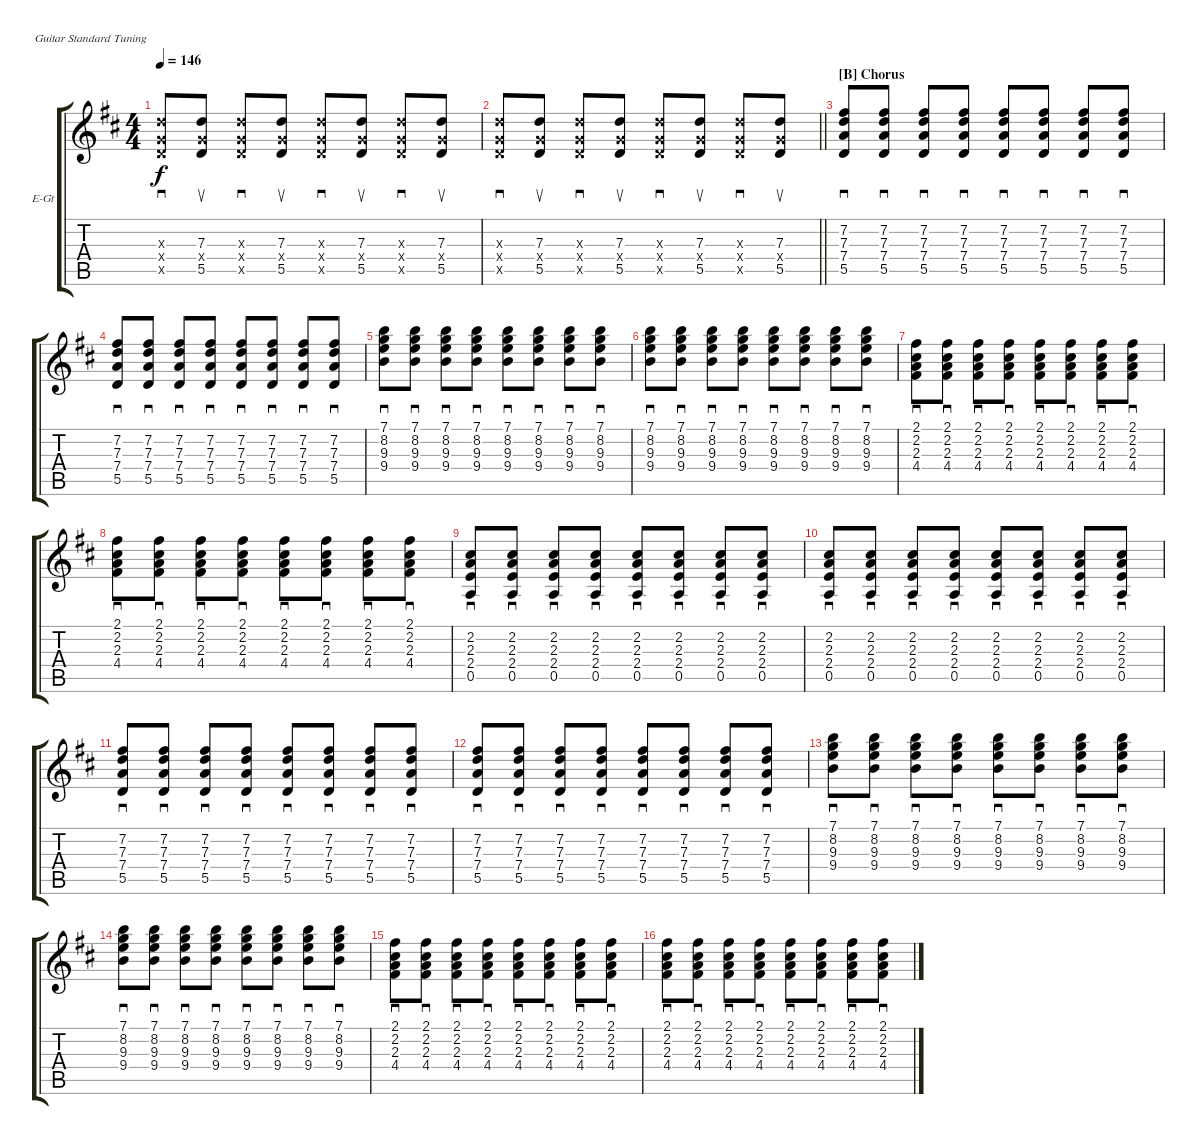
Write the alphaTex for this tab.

\bracketExtendMode groupsimilarinstruments
\firstSystemTrackNameOrientation horizontal
\otherSystemsTrackNameOrientation horizontal
\track ("Nick Valensi" "E-Gt") {instrument overdrivenguitar}
\staff {score tabs}
\tuning (E4 B3 G3 D3 A2 E2)
\ts (4 4)
\tempo 146
\clef g2
\ks d
(7.3{x} 5.4{x} 5.5{x}).8{sd dy f} (7.3 5.4{x} 5.5).8{su} (7.3{x} 5.4{x} 5.5{x}).8{sd} (7.3 5.4{x} 5.5).8{su} (7.3{x} 5.4{x} 5.5{x}).8{sd} (7.3 5.4{x} 5.5).8{su} (7.3{x} 5.4{x} 5.5{x}).8{sd} (7.3 5.4{x} 5.5).8{su} |
\barLineRight lightlight
(7.3{x} 5.4{x} 5.5{x}).8{sd} (7.3 5.4{x} 5.5).8{su} (7.3{x} 5.4{x} 5.5{x}).8{sd} (7.3 5.4{x} 5.5).8{su} (7.3{x} 5.4{x} 5.5{x}).8{sd} (7.3 5.4{x} 5.5).8{su} (7.3{x} 5.4{x} 5.5{x}).8{sd} (7.3 5.4{x} 5.5).8{su} |
\section ("B" "Chorus")
(7.2 7.3 7.4 5.5).8{sd} (7.2 7.3 7.4 5.5).8{sd} (7.2 7.3 7.4 5.5).8{sd} (7.2 7.3 7.4 5.5).8{sd} (7.2 7.3 7.4 5.5).8{sd} (7.2 7.3 7.4 5.5).8{sd} (7.2 7.3 7.4 5.5).8{sd} (7.2 7.3 7.4 5.5).8{sd} |
(7.2 7.3 7.4 5.5).8{sd} (7.2 7.3 7.4 5.5).8{sd} (7.2 7.3 7.4 5.5).8{sd} (7.2 7.3 7.4 5.5).8{sd} (7.2 7.3 7.4 5.5).8{sd} (7.2 7.3 7.4 5.5).8{sd} (7.2 7.3 7.4 5.5).8{sd} (7.2 7.3 7.4 5.5).8{sd} |
(8.2 9.3 9.4 7.1).8{sd} (8.2 9.3 9.4 7.1).8{sd} (8.2 9.3 9.4 7.1).8{sd} (8.2 9.3 9.4 7.1).8{sd} (8.2 9.3 9.4 7.1).8{sd} (8.2 9.3 9.4 7.1).8{sd} (8.2 9.3 9.4 7.1).8{sd} (8.2 9.3 9.4 7.1).8{sd} |
(8.2 9.3 9.4 7.1).8{sd} (8.2 9.3 9.4 7.1).8{sd} (8.2 9.3 9.4 7.1).8{sd} (8.2 9.3 9.4 7.1).8{sd} (8.2 9.3 9.4 7.1).8{sd} (8.2 9.3 9.4 7.1).8{sd} (8.2 9.3 9.4 7.1).8{sd} (8.2 9.3 9.4 7.1).8{sd} |
(2.2 2.3 4.4 2.1).8{sd} (2.2 2.3 4.4 2.1).8{sd} (2.2 2.3 4.4 2.1).8{sd} (2.2 2.3 4.4 2.1).8{sd} (2.2 2.3 4.4 2.1).8{sd} (2.2 2.3 4.4 2.1).8{sd} (2.2 2.3 4.4 2.1).8{sd} (2.2 2.3 4.4 2.1).8{sd} |
(2.2 2.3 4.4 2.1).8{sd} (2.2 2.3 4.4 2.1).8{sd} (2.2 2.3 4.4 2.1).8{sd} (2.2 2.3 4.4 2.1).8{sd} (2.2 2.3 4.4 2.1).8{sd} (2.2 2.3 4.4 2.1).8{sd} (2.2 2.3 4.4 2.1).8{sd} (2.2 2.3 4.4 2.1).8{sd} |
(2.2 2.3 2.4 0.5).8{sd} (2.2 2.3 2.4 0.5).8{sd} (2.2 2.3 2.4 0.5).8{sd} (2.2 2.3 2.4 0.5).8{sd} (2.2 2.3 2.4 0.5).8{sd} (2.2 2.3 2.4 0.5).8{sd} (2.2 2.3 2.4 0.5).8{sd} (2.2 2.3 2.4 0.5).8{sd} |
(2.2 2.3 2.4 0.5).8{sd} (2.2 2.3 2.4 0.5).8{sd} (2.2 2.3 2.4 0.5).8{sd} (2.2 2.3 2.4 0.5).8{sd} (2.2 2.3 2.4 0.5).8{sd} (2.2 2.3 2.4 0.5).8{sd} (2.2 2.3 2.4 0.5).8{sd} (2.2 2.3 2.4 0.5).8{sd} |
(7.2 7.3 7.4 5.5).8{sd} (7.2 7.3 7.4 5.5).8{sd} (7.2 7.3 7.4 5.5).8{sd} (7.2 7.3 7.4 5.5).8{sd} (7.2 7.3 7.4 5.5).8{sd} (7.2 7.3 7.4 5.5).8{sd} (7.2 7.3 7.4 5.5).8{sd} (7.2 7.3 7.4 5.5).8{sd} |
(7.2 7.3 7.4 5.5).8{sd} (7.2 7.3 7.4 5.5).8{sd} (7.2 7.3 7.4 5.5).8{sd} (7.2 7.3 7.4 5.5).8{sd} (7.2 7.3 7.4 5.5).8{sd} (7.2 7.3 7.4 5.5).8{sd} (7.2 7.3 7.4 5.5).8{sd} (7.2 7.3 7.4 5.5).8{sd} |
(8.2 9.3 9.4 7.1).8{sd} (8.2 9.3 9.4 7.1).8{sd} (8.2 9.3 9.4 7.1).8{sd} (8.2 9.3 9.4 7.1).8{sd} (8.2 9.3 9.4 7.1).8{sd} (8.2 9.3 9.4 7.1).8{sd} (8.2 9.3 9.4 7.1).8{sd} (8.2 9.3 9.4 7.1).8{sd} |
(8.2 9.3 9.4 7.1).8{sd} (8.2 9.3 9.4 7.1).8{sd} (8.2 9.3 9.4 7.1).8{sd} (8.2 9.3 9.4 7.1).8{sd} (8.2 9.3 9.4 7.1).8{sd} (8.2 9.3 9.4 7.1).8{sd} (8.2 9.3 9.4 7.1).8{sd} (8.2 9.3 9.4 7.1).8{sd} |
(2.2 2.3 4.4 2.1).8{sd} (2.2 2.3 4.4 2.1).8{sd} (2.2 2.3 4.4 2.1).8{sd} (2.2 2.3 4.4 2.1).8{sd} (2.2 2.3 4.4 2.1).8{sd} (2.2 2.3 4.4 2.1).8{sd} (2.2 2.3 4.4 2.1).8{sd} (2.2 2.3 4.4 2.1).8{sd} |
(2.2 2.3 4.4 2.1).8{sd} (2.2 2.3 4.4 2.1).8{sd} (2.2 2.3 4.4 2.1).8{sd} (2.2 2.3 4.4 2.1).8{sd} (2.2 2.3 4.4 2.1).8{sd} (2.2 2.3 4.4 2.1).8{sd} (2.2 2.3 4.4 2.1).8{sd} (2.2 2.3 4.4 2.1).8{sd}
